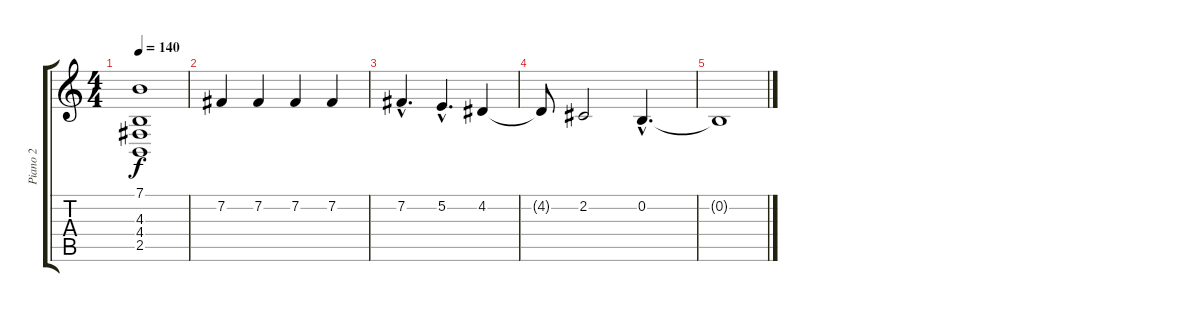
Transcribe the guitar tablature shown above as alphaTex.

\track ("Piano 2" "Piano 2") {instrument brightacousticpiano}
\staff {score tabs}
\tuning (E4 B3 G3 D3 A2 E2) {hide}
\ts (4 4)
\tempo 140
\clef g2
\ks c
(7.1 4.3 4.4 2.5).1{dy f} |
7.2.4 7.2.4 7.2.4 7.2.4 |
7.2{hac}.4{d} 5.2{hac}.4{d} 4.2.4 |
4.2{t}.8 2.2.2 0.2{hac}.4{d} |
0.2{t}.1
